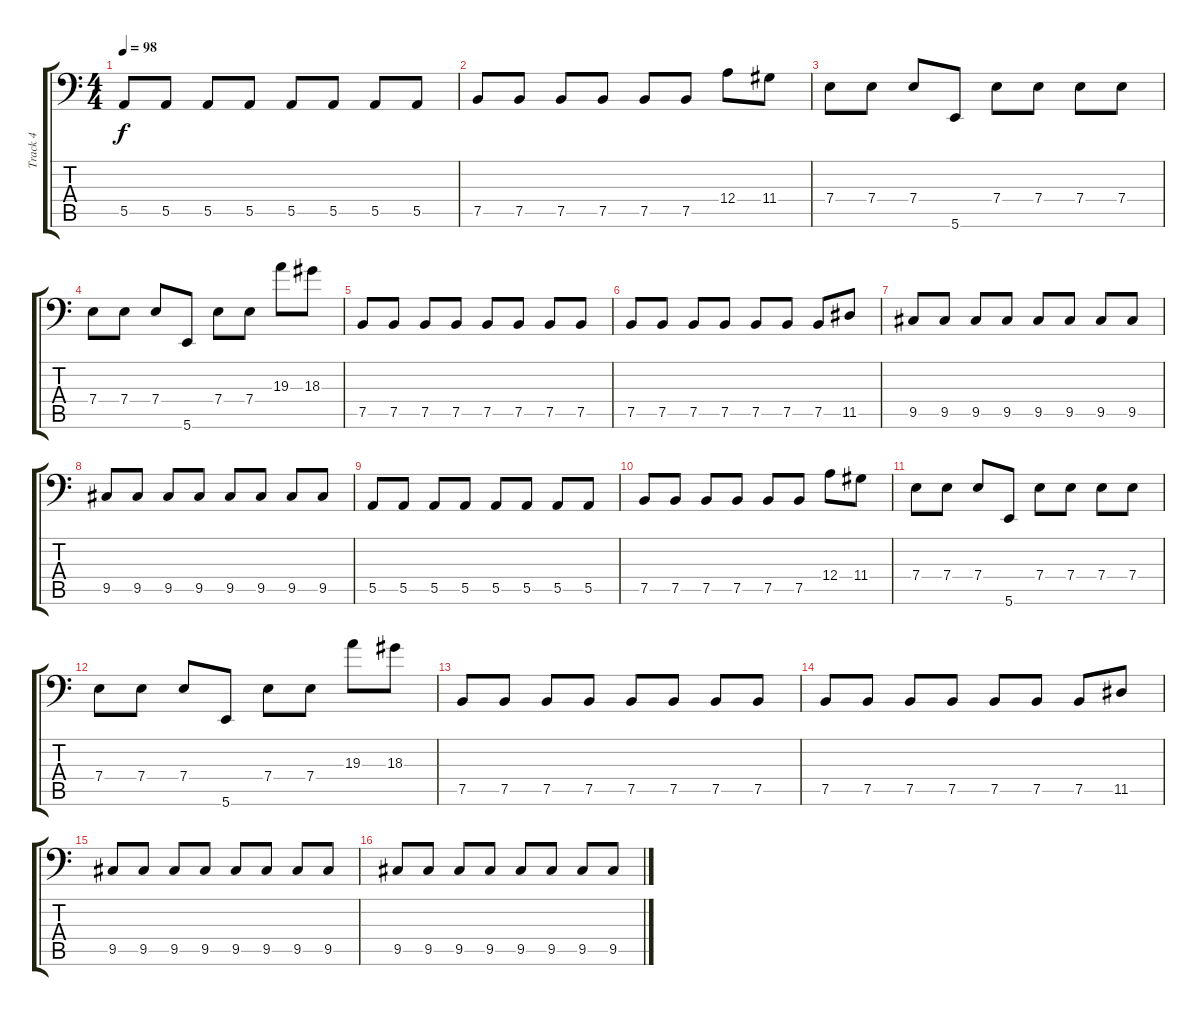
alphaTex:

\track ("Track 4" "Track 4") {instrument electricbasspick}
\staff {score tabs}
\tuning (C3 G2 D2 A1 E1 B0) {hide}
\ts (4 4)
\tempo 98
\clef f4
\ks c
5.5.8{dy f} 5.5.8 5.5.8 5.5.8 5.5.8 5.5.8 5.5.8 5.5.8 |
7.5.8 7.5.8 7.5.8 7.5.8 7.5.8 7.5.8 12.4.8 11.4.8 |
7.4.8 7.4.8 7.4.8 5.6.8 7.4.8 7.4.8 7.4.8 7.4.8 |
7.4.8 7.4.8 7.4.8 5.6.8 7.4.8 7.4.8 19.3.8 18.3.8 |
7.5.8 7.5.8 7.5.8 7.5.8 7.5.8 7.5.8 7.5.8 7.5.8 |
7.5.8 7.5.8 7.5.8 7.5.8 7.5.8 7.5.8 7.5.8 11.5.8 |
9.5.8 9.5.8 9.5.8 9.5.8 9.5.8 9.5.8 9.5.8 9.5.8 |
9.5.8 9.5.8 9.5.8 9.5.8 9.5.8 9.5.8 9.5.8 9.5.8 |
5.5.8 5.5.8 5.5.8 5.5.8 5.5.8 5.5.8 5.5.8 5.5.8 |
7.5.8 7.5.8 7.5.8 7.5.8 7.5.8 7.5.8 12.4.8 11.4.8 |
7.4.8 7.4.8 7.4.8 5.6.8 7.4.8 7.4.8 7.4.8 7.4.8 |
7.4.8 7.4.8 7.4.8 5.6.8 7.4.8 7.4.8 19.3.8 18.3.8 |
7.5.8 7.5.8 7.5.8 7.5.8 7.5.8 7.5.8 7.5.8 7.5.8 |
7.5.8 7.5.8 7.5.8 7.5.8 7.5.8 7.5.8 7.5.8 11.5.8 |
9.5.8 9.5.8 9.5.8 9.5.8 9.5.8 9.5.8 9.5.8 9.5.8 |
9.5.8 9.5.8 9.5.8 9.5.8 9.5.8 9.5.8 9.5.8 9.5.8
